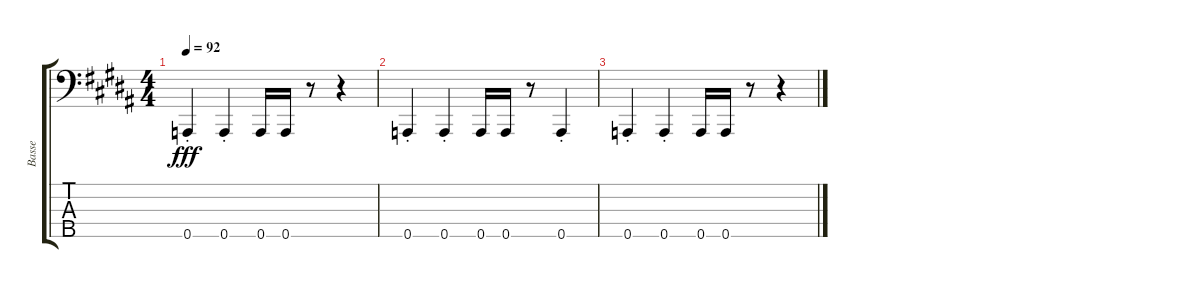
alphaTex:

\track ("Basse" "Basse") {instrument slapbass1}
\staff {score tabs}
\tuning (F2 C2 G1 D1 A0) {hide}
\ts (4 4)
\tempo 92
\clef f4
\ks b
0.5{st}.4{dy fff} 0.5{st}.4 0.5.16 0.5.16 r.8 r.4 |
0.5{st}.4 0.5{st}.4 0.5.16 0.5.16 r.8 0.5{st}.4 |
0.5{st}.4 0.5{st}.4 0.5.16 0.5.16 r.8 r.4
